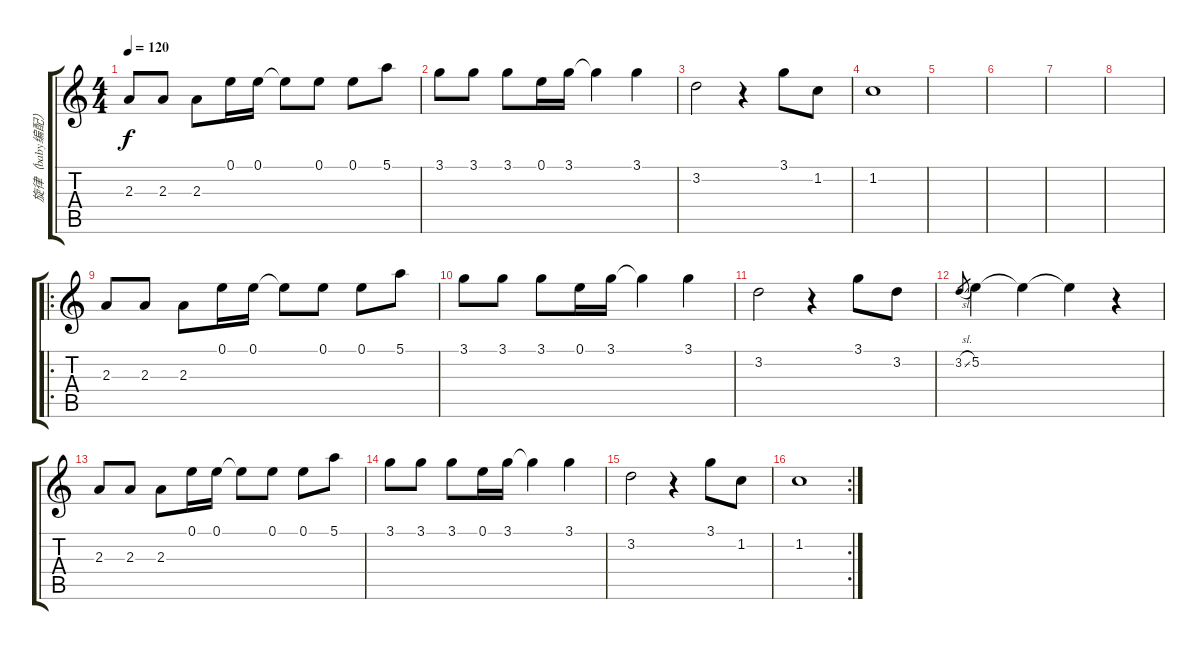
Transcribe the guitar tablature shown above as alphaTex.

\track ("旋律（baby编配）" "旋律（baby编配）") {instrument electricguitarjazz}
\staff {score tabs}
\tuning (E4 B3 G3 D3 A2 E2) {hide}
\ts (4 4)
\tempo 120
\clef g2
\ks c
2.3.8{dy f} 2.3.8 2.3.8 0.1.16 0.1.16 0.1{t}.8 0.1.8 0.1.8 5.1.8 |
3.1.8 3.1.8 3.1.8 0.1.16 3.1.16 3.1{t}.4 3.1.4 |
3.2.2 r.4 3.1.8 1.2.8 |
1.2.1 |
|
|
|
|
\ro
2.3.8 2.3.8 2.3.8 0.1.16 0.1.16 0.1{t}.8 0.1.8 0.1.8 5.1.8 |
3.1.8 3.1.8 3.1.8 0.1.16 3.1.16 3.1{t}.4 3.1.4 |
3.2.2 r.4 3.1.8 3.2.8 |
3.2{sl}.8{gr} 5.2.4 5.2{t}.4 5.2{t}.4 r.4 |
2.3.8 2.3.8 2.3.8 0.1.16 0.1.16 0.1{t}.8 0.1.8 0.1.8 5.1.8 |
3.1.8 3.1.8 3.1.8 0.1.16 3.1.16 3.1{t}.4 3.1.4 |
3.2.2 r.4 3.1.8 1.2.8 |
\rc 2
1.2.1
